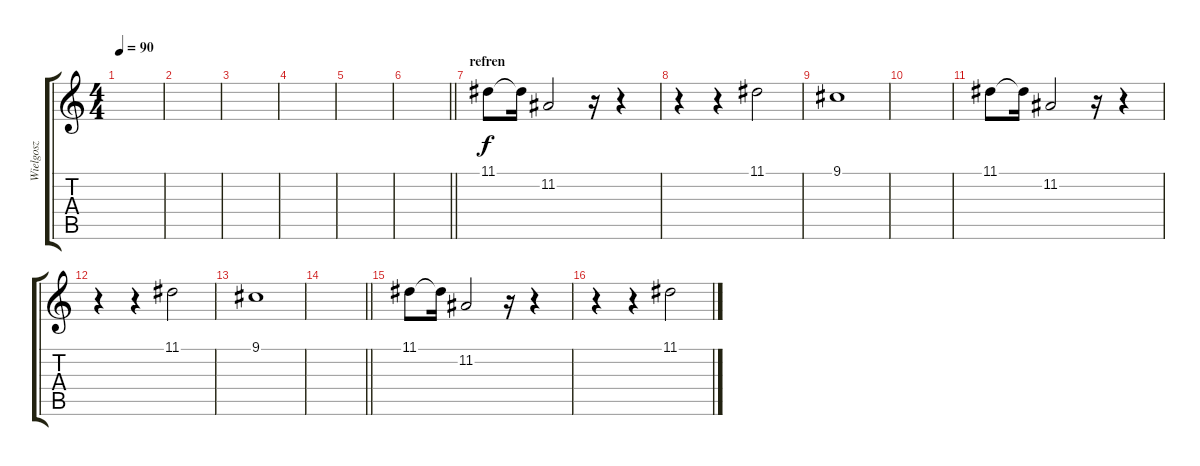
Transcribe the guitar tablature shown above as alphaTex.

\track ("Wielgosz" "Wielgosz") {instrument fx4atmosphere}
\staff {score tabs}
\tuning (E4 B3 G3 D3 A2 E2) {hide}
\ts (4 4)
\tempo 90
\clef g2
\ks c
|
|
|
|
|
\barLineRight lightlight
|
\section ("" "refren")
11.1.8 11.1{t}.16 11.2.2 r.16 r.4 |
r.4 r.4 11.1.2 |
9.1.1 |
|
11.1.8 11.1{t}.16 11.2.2 r.16 r.4 |
r.4 r.4 11.1.2 |
9.1.1 |
\barLineRight lightlight
|
11.1.8 11.1{t}.16 11.2.2 r.16 r.4 |
r.4 r.4 11.1.2
